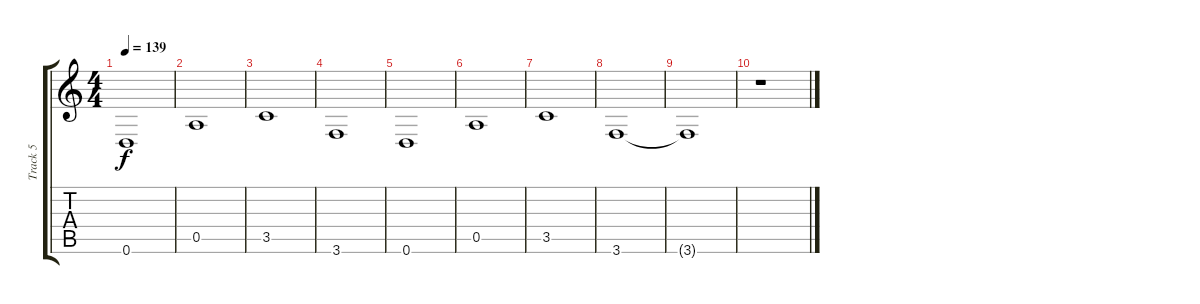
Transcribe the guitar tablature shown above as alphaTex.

\track ("Track 5" "Track 5") {instrument fretlessbass}
\staff {score tabs}
\tuning (E4 B3 G3 D3 A2 D2) {hide}
\ts (4 4)
\tempo 139
\clef g2
\ks c
0.6.1{dy f} |
0.5.1 |
3.5.1 |
3.6.1 |
0.6.1 |
0.5.1 |
3.5.1 |
3.6.1 |
3.6{t}.1 |
r.1
